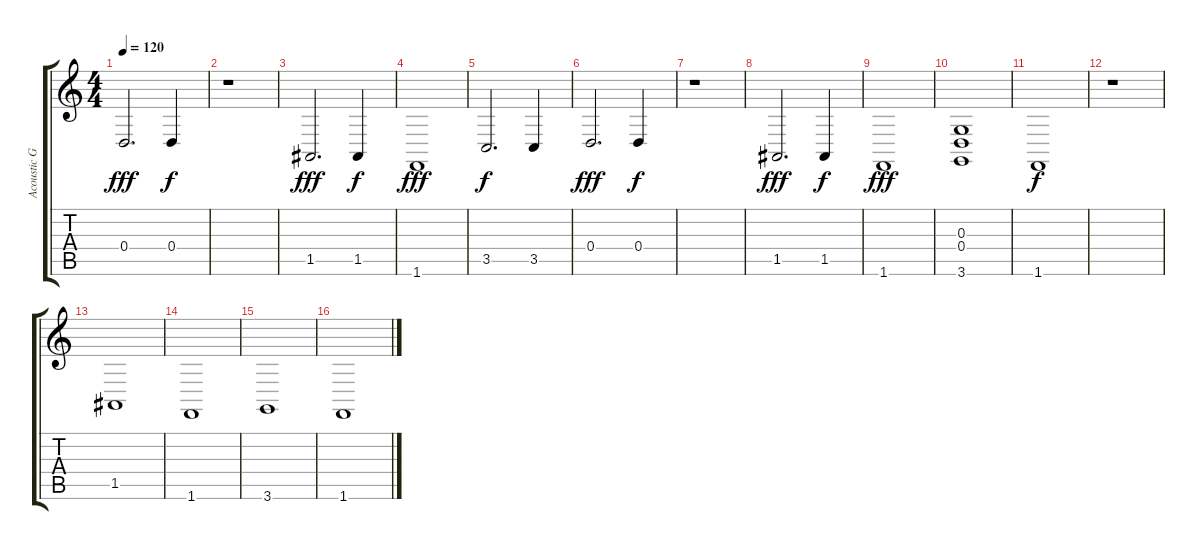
\track ("Acoustic Grand Piano" "Acoustic G") {instrument acousticgrandpiano}
\staff {score tabs}
\tuning (E4 B3 G3 D3 A2 E2) {hide}
\ts (4 4)
\tempo 120
\clef g2
\ks c
0.4.2{d dy fff} 0.4.4{dy f} |
r.1 |
1.5.2{d dy fff} 1.5.4{dy f} |
1.6.1{dy fff} |
3.5.2{d dy f} 3.5.4 |
0.4.2{d dy fff} 0.4.4{dy f} |
r.1 |
1.5.2{d dy fff} 1.5.4{dy f} |
1.6.1{dy fff} |
(0.3 0.4 3.6).1 |
1.6.1{dy f} |
r.1 |
1.5.1 |
1.6.1 |
3.6.1 |
1.6.1
